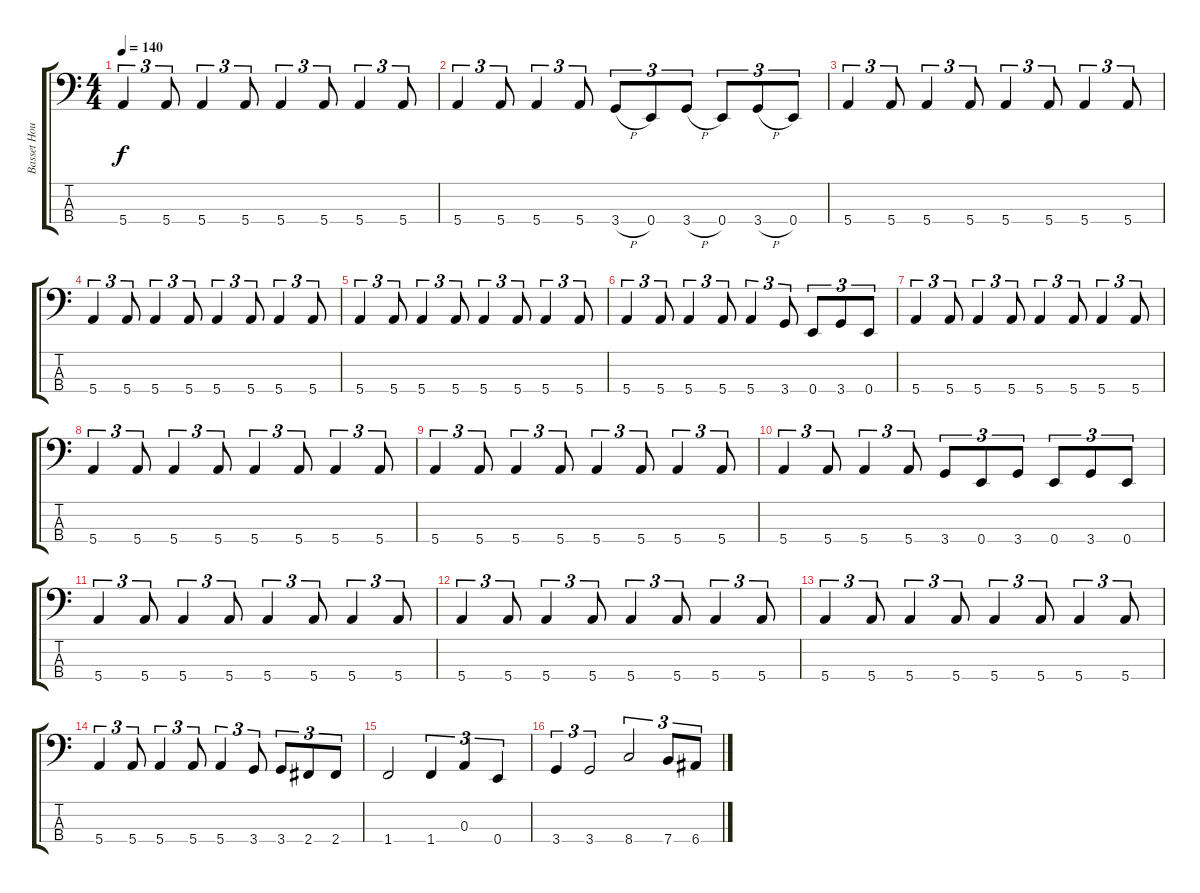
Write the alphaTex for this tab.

\track ("Basset Hound" "Basset Hou") {instrument electricbassfinger}
\staff {score tabs}
\tuning (G2 D2 A1 E1) {hide}
\ts (4 4)
\tempo 140
\clef f4
\ks c
5.4.4{tu (3 2) dy f} 5.4.8{tu (3 2)} 5.4.4{tu (3 2)} 5.4.8{tu (3 2)} 5.4.4{tu (3 2)} 5.4.8{tu (3 2)} 5.4.4{tu (3 2)} 5.4.8{tu (3 2)} |
5.4.4{tu (3 2)} 5.4.8{tu (3 2)} 5.4.4{tu (3 2)} 5.4.8{tu (3 2)} 3.4{h}.8{tu (3 2)} 0.4.8{tu (3 2)} 3.4{h}.8{tu (3 2)} 0.4.8{tu (3 2)} 3.4{h}.8{tu (3 2)} 0.4.8{tu (3 2)} |
5.4.4{tu (3 2)} 5.4.8{tu (3 2)} 5.4.4{tu (3 2)} 5.4.8{tu (3 2)} 5.4.4{tu (3 2)} 5.4.8{tu (3 2)} 5.4.4{tu (3 2)} 5.4.8{tu (3 2)} |
5.4.4{tu (3 2)} 5.4.8{tu (3 2)} 5.4.4{tu (3 2)} 5.4.8{tu (3 2)} 5.4.4{tu (3 2)} 5.4.8{tu (3 2)} 5.4.4{tu (3 2)} 5.4.8{tu (3 2)} |
5.4.4{tu (3 2)} 5.4.8{tu (3 2)} 5.4.4{tu (3 2)} 5.4.8{tu (3 2)} 5.4.4{tu (3 2)} 5.4.8{tu (3 2)} 5.4.4{tu (3 2)} 5.4.8{tu (3 2)} |
5.4.4{tu (3 2)} 5.4.8{tu (3 2)} 5.4.4{tu (3 2)} 5.4.8{tu (3 2)} 5.4.4{tu (3 2)} 3.4.8{tu (3 2)} 0.4.8{tu (3 2)} 3.4.8{tu (3 2)} 0.4.8{tu (3 2)} |
5.4.4{tu (3 2)} 5.4.8{tu (3 2)} 5.4.4{tu (3 2)} 5.4.8{tu (3 2)} 5.4.4{tu (3 2)} 5.4.8{tu (3 2)} 5.4.4{tu (3 2)} 5.4.8{tu (3 2)} |
5.4.4{tu (3 2)} 5.4.8{tu (3 2)} 5.4.4{tu (3 2)} 5.4.8{tu (3 2)} 5.4.4{tu (3 2)} 5.4.8{tu (3 2)} 5.4.4{tu (3 2)} 5.4.8{tu (3 2)} |
5.4.4{tu (3 2)} 5.4.8{tu (3 2)} 5.4.4{tu (3 2)} 5.4.8{tu (3 2)} 5.4.4{tu (3 2)} 5.4.8{tu (3 2)} 5.4.4{tu (3 2)} 5.4.8{tu (3 2)} |
5.4.4{tu (3 2)} 5.4.8{tu (3 2)} 5.4.4{tu (3 2)} 5.4.8{tu (3 2)} 3.4.8{tu (3 2)} 0.4.8{tu (3 2)} 3.4.8{tu (3 2)} 0.4.8{tu (3 2)} 3.4.8{tu (3 2)} 0.4.8{tu (3 2)} |
5.4.4{tu (3 2)} 5.4.8{tu (3 2)} 5.4.4{tu (3 2)} 5.4.8{tu (3 2)} 5.4.4{tu (3 2)} 5.4.8{tu (3 2)} 5.4.4{tu (3 2)} 5.4.8{tu (3 2)} |
5.4.4{tu (3 2)} 5.4.8{tu (3 2)} 5.4.4{tu (3 2)} 5.4.8{tu (3 2)} 5.4.4{tu (3 2)} 5.4.8{tu (3 2)} 5.4.4{tu (3 2)} 5.4.8{tu (3 2)} |
5.4.4{tu (3 2)} 5.4.8{tu (3 2)} 5.4.4{tu (3 2)} 5.4.8{tu (3 2)} 5.4.4{tu (3 2)} 5.4.8{tu (3 2)} 5.4.4{tu (3 2)} 5.4.8{tu (3 2)} |
5.4.4{tu (3 2)} 5.4.8{tu (3 2)} 5.4.4{tu (3 2)} 5.4.8{tu (3 2)} 5.4.4{tu (3 2)} 3.4.8{tu (3 2)} 3.4.8{tu (3 2)} 2.4.8{tu (3 2)} 2.4.8{tu (3 2)} |
1.4.2 1.4.4{tu (3 2)} 0.3.4{tu (3 2)} 0.4.4{tu (3 2)} |
3.4.4{tu (3 2)} 3.4.2{tu (3 2)} 8.4.2{tu (3 2)} 7.4.8{tu (3 2)} 6.4.8{tu (3 2)}
